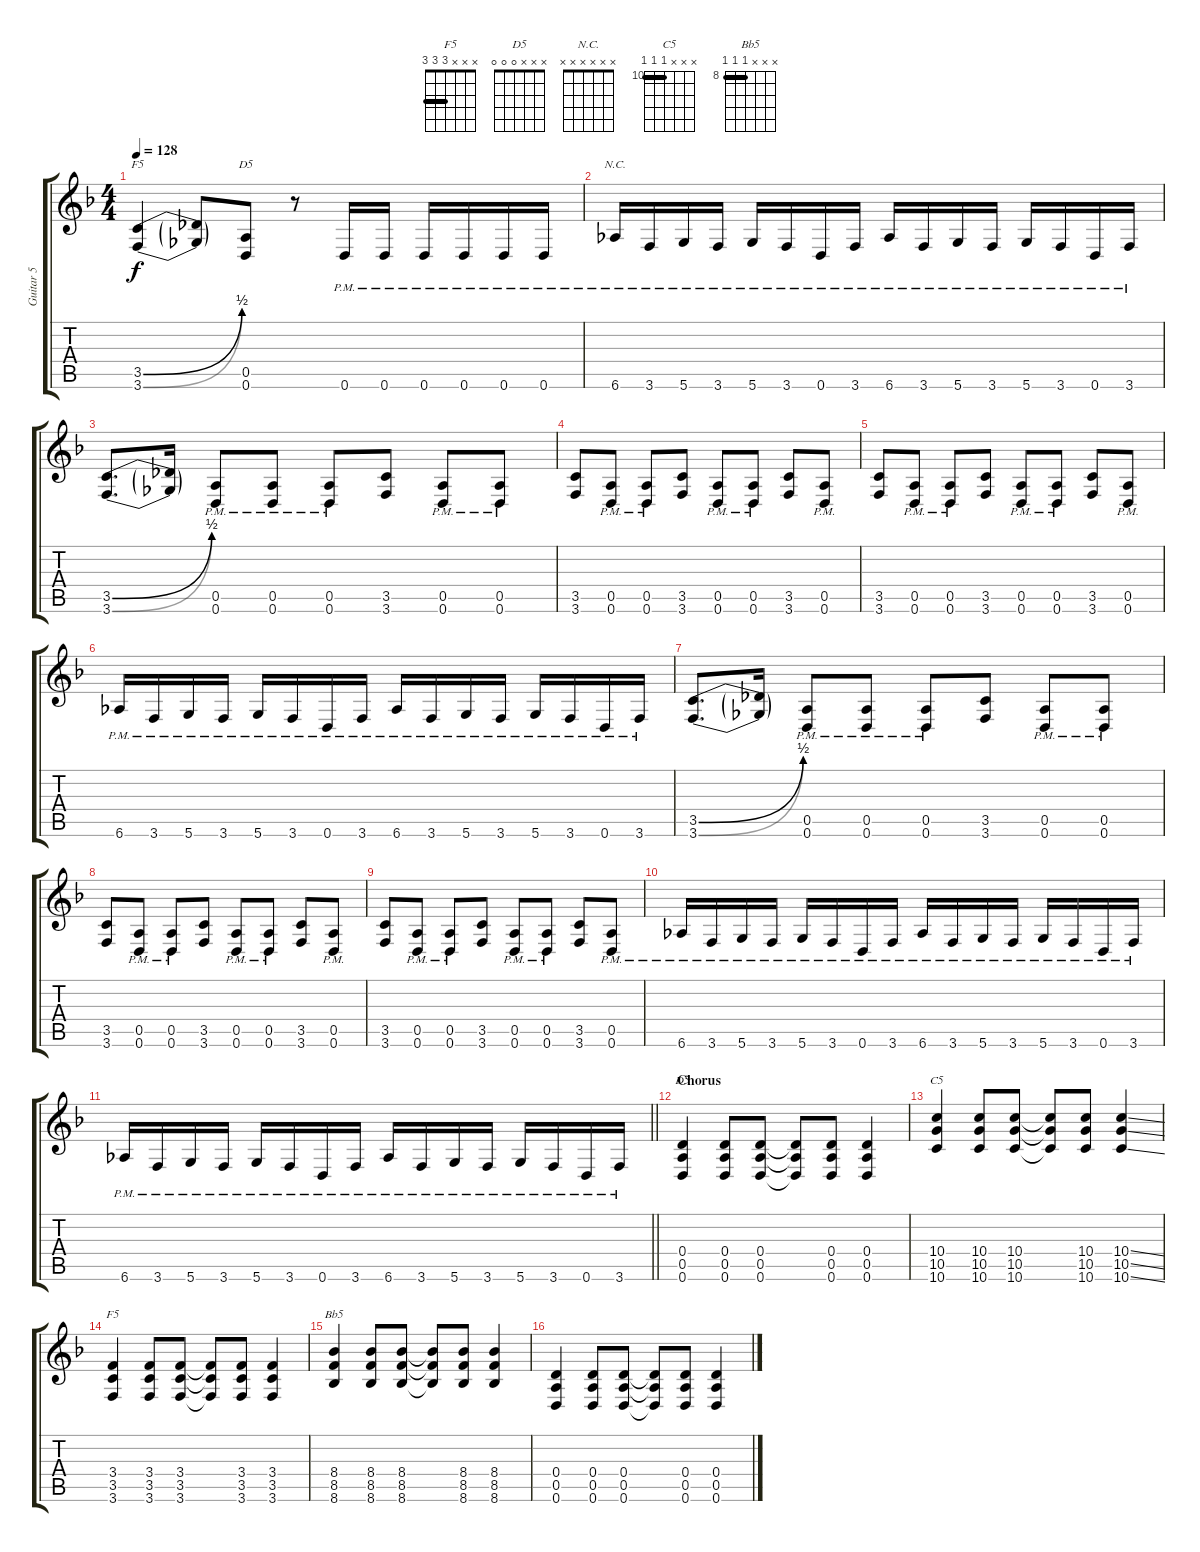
\track ("Guitar 5" "Guitar 5") {instrument distortionguitar}
\staff {score tabs}
\tuning (E4 B3 G3 D3 A2 D2) {hide}
\chord ("F5" x x x x 3 3) {barre 3}
\chord ("D5" x x x x 0 0)
\chord ("N.C." x x x x x x)
\chord ("D5" x x x 0 0 0)
\chord ("C5" x x x 10 10 10) {firstfret 10 barre 10}
\chord ("F5" x x x 3 3 3) {barre 3}
\chord ("Bb5" x x x 8 8 8) {firstfret 8 barre 8}
\ts (4 4)
\tempo 128
\clef g2
\ks dminor
(3.5{be (bend 0 0 60 2)} 3.6{be (bend 0 0 60 2)}).4{ch "F5" dy f} (3.5{t} 3.6{t}).8 (0.5 0.6).8{ch "D5"} r.8 0.6{pm}.16 0.6{pm}.16 0.6{pm}.16 0.6{pm}.16 0.6{pm}.16 0.6{pm}.16 |
6.6{pm}.16{ch "N.C."} 3.6{pm}.16 5.6{pm}.16 3.6{pm}.16 5.6{pm}.16 3.6{pm}.16 0.6{pm}.16 3.6{pm}.16 6.6{pm}.16 3.6{pm}.16 5.6{pm}.16 3.6{pm}.16 5.6{pm}.16 3.6{pm}.16 0.6{pm}.16 3.6{pm}.16 |
(3.5{be (bend 0 0 60 2)} 3.6{be (bend 0 0 60 2)}).8{d} (3.5{t} 3.6{t}).16 (0.5{pm} 0.6{pm}).8 (0.5{pm} 0.6{pm}).8 (0.5{pm} 0.6{pm}).8 (3.5 3.6).8 (0.5{pm} 0.6{pm}).8 (0.5{pm} 0.6{pm}).8 |
(3.5 3.6).8 (0.5{pm} 0.6{pm}).8 (0.5{pm} 0.6{pm}).8 (3.5 3.6).8 (0.5{pm} 0.6{pm}).8 (0.5{pm} 0.6{pm}).8 (3.5 3.6).8 (0.5{pm} 0.6{pm}).8 |
(3.5 3.6).8 (0.5{pm} 0.6{pm}).8 (0.5{pm} 0.6{pm}).8 (3.5 3.6).8 (0.5{pm} 0.6{pm}).8 (0.5{pm} 0.6{pm}).8 (3.5 3.6).8 (0.5{pm} 0.6{pm}).8 |
6.6{pm}.16 3.6{pm}.16 5.6{pm}.16 3.6{pm}.16 5.6{pm}.16 3.6{pm}.16 0.6{pm}.16 3.6{pm}.16 6.6{pm}.16 3.6{pm}.16 5.6{pm}.16 3.6{pm}.16 5.6{pm}.16 3.6{pm}.16 0.6{pm}.16 3.6{pm}.16 |
(3.5{be (bend 0 0 60 2)} 3.6{be (bend 0 0 60 2)}).8{d} (3.5{t} 3.6{t}).16 (0.5{pm} 0.6{pm}).8 (0.5{pm} 0.6{pm}).8 (0.5{pm} 0.6{pm}).8 (3.5 3.6).8 (0.5{pm} 0.6{pm}).8 (0.5{pm} 0.6{pm}).8 |
(3.5 3.6).8 (0.5{pm} 0.6{pm}).8 (0.5{pm} 0.6{pm}).8 (3.5 3.6).8 (0.5{pm} 0.6{pm}).8 (0.5{pm} 0.6{pm}).8 (3.5 3.6).8 (0.5{pm} 0.6{pm}).8 |
(3.5 3.6).8 (0.5{pm} 0.6{pm}).8 (0.5{pm} 0.6{pm}).8 (3.5 3.6).8 (0.5{pm} 0.6{pm}).8 (0.5{pm} 0.6{pm}).8 (3.5 3.6).8 (0.5{pm} 0.6{pm}).8 |
6.6{pm}.16 3.6{pm}.16 5.6{pm}.16 3.6{pm}.16 5.6{pm}.16 3.6{pm}.16 0.6{pm}.16 3.6{pm}.16 6.6{pm}.16 3.6{pm}.16 5.6{pm}.16 3.6{pm}.16 5.6{pm}.16 3.6{pm}.16 0.6{pm}.16 3.6{pm}.16 |
\barLineRight lightlight
6.6{pm}.16 3.6{pm}.16 5.6{pm}.16 3.6{pm}.16 5.6{pm}.16 3.6{pm}.16 0.6{pm}.16 3.6{pm}.16 6.6{pm}.16 3.6{pm}.16 5.6{pm}.16 3.6{pm}.16 5.6{pm}.16 3.6{pm}.16 0.6{pm}.16 3.6{pm}.16 |
\section ("" "Chorus")
(0.4 0.5 0.6).4{ch "D5"} (0.4 0.5 0.6).8 (0.4 0.5 0.6).8 (0.4{t} 0.5{t} 0.6{t}).8 (0.4 0.5 0.6).8 (0.4 0.5 0.6).4 |
(10.4 10.5 10.6).4{ch "C5"} (10.4 10.5 10.6).8 (10.4 10.5 10.6).8 (10.4{t} 10.5{t} 10.6{t}).8 (10.4 10.5 10.6).8 (10.4{ss} 10.5{ss} 10.6{ss}).4 |
(3.4 3.5 3.6).4{ch "F5"} (3.4 3.5 3.6).8 (3.4 3.5 3.6).8 (3.4{t} 3.5{t} 3.6{t}).8 (3.4 3.5 3.6).8 (3.4 3.5 3.6).4 |
(8.4 8.5 8.6).4{ch "Bb5"} (8.4 8.5 8.6).8 (8.4 8.5 8.6).8 (8.4{t} 8.5{t} 8.6{t}).8 (8.4 8.5 8.6).8 (8.4 8.5 8.6).4 |
(0.4 0.5 0.6).4 (0.4 0.5 0.6).8 (0.4 0.5 0.6).8 (0.4{t} 0.5{t} 0.6{t}).8 (0.4 0.5 0.6).8 (0.4 0.5 0.6).4
